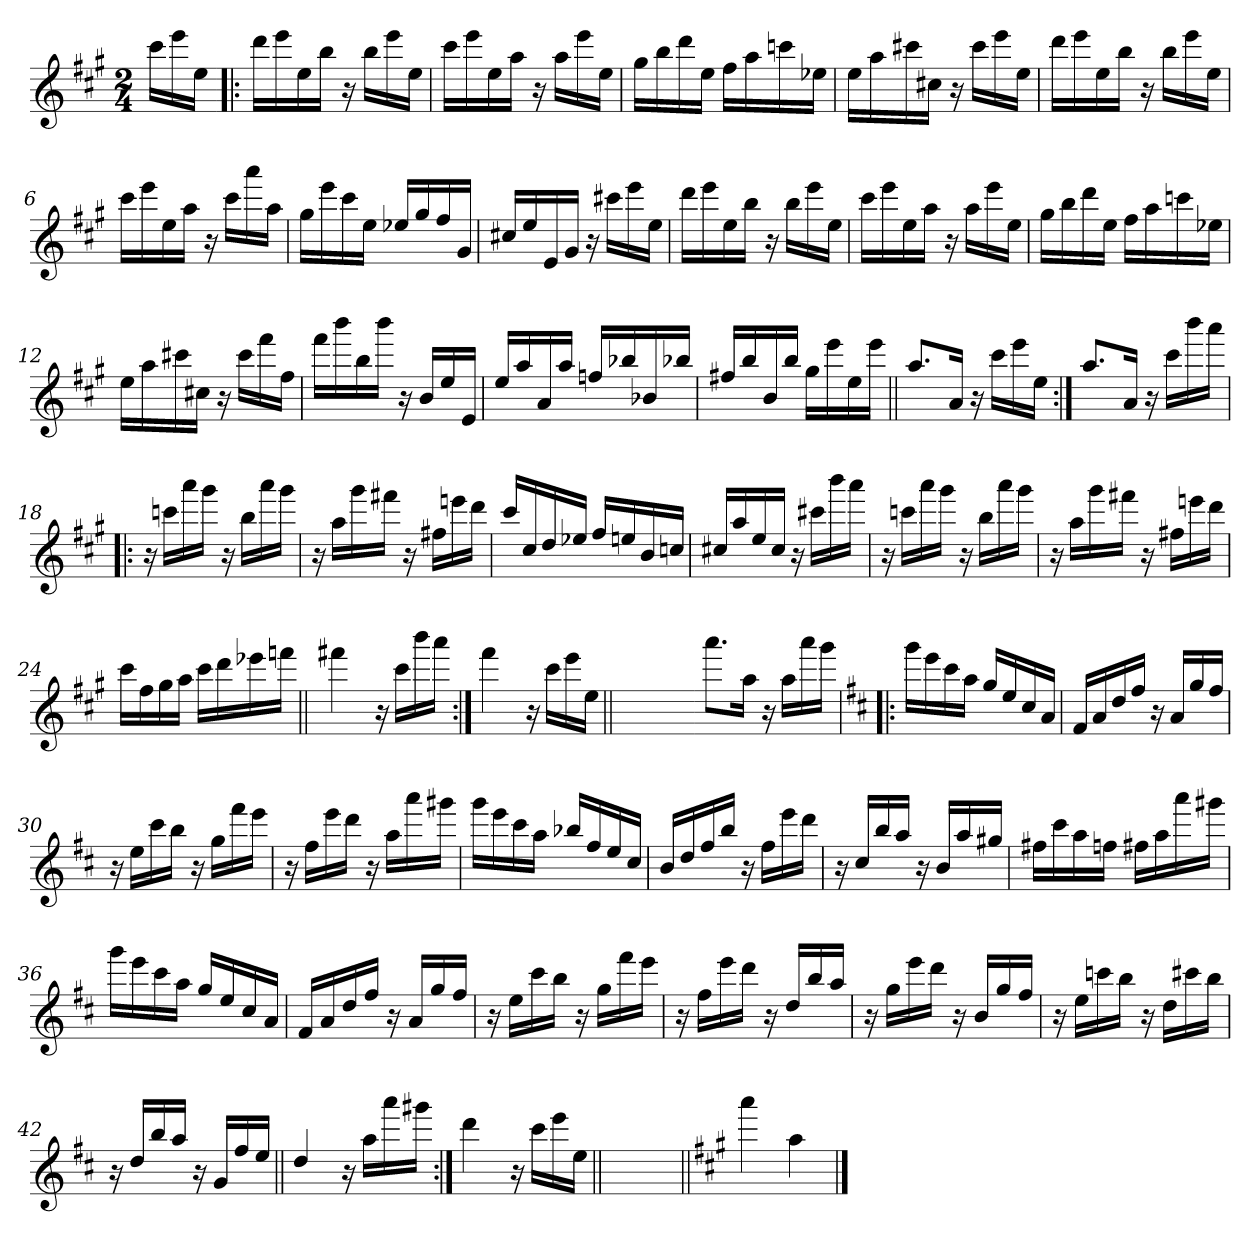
**kern
*part1
*staff1
*clefG2
*k[f#c#g#]
*A:
*M2/4
=
16ccc#\LL
16eee\
16ee\JJ
=1!|:
16ddd\LL
16eee\
16ee\
16bb\JJ
16r
16bb\LL
16eee\
16ee\JJ
=2
16ccc#\LL
16eee\
16ee\
16aa\JJ
16r
16aa\LL
16eee\
16ee\JJ
=3
16gg#\LL
16bb\
16ddd\
16ee\JJ
16ff#\LL
16aa\
16cccn\
16ee-X\JJ
=4
16ee\LL
16aa\
16ccc#X\
16cc#X\JJ
16r
16ccc#\LL
16eee\
16ee\JJ
!!LO:LB:g=z
=5
16ddd\LL
16eee\
16ee\
16bb\JJ
16r
16bb\LL
16eee\
16ee\JJ
=6
16ccc#\LL
16eee\
16ee\
16aa\JJ
16r
16ccc#\LL
16aaa\
16aa\JJ
=7
16gg#\LL
16eee\
16ccc#\
16ee\JJ
16ee-X/LL
16gg#/
16ff#/
16g#/JJ
=8
16cc#X/LL
16ee/
16e/
16g#/JJ
16r
16ccc#X\LL
16eee\
16ee\JJ
=9
16ddd\LL
16eee\
16ee\
16bb\JJ
16r
16bb\LL
16eee\
16ee\JJ
!!LO:LB:g=z
=10
16ccc#\LL
16eee\
16ee\
16aa\JJ
16r
16aa\LL
16eee\
16ee\JJ
=11
16gg#\LL
16bb\
16ddd\
16ee\JJ
16ff#\LL
16aa\
16cccn\
16ee-X\JJ
=12
16ee\LL
16aa\
16ccc#X\
16cc#X\JJ
16r
16ccc#\LL
16fff#\
16ff#\JJ
=13
16fff#\LL
16bbb\
16bb\
16bbb\JJ
16r
16b/LL
16ee/
16e/JJ
!!LO:LB:g=z
=14
16ee/LL
16aa/
16a/
16aa/JJ
16ffn/LL
16bb-X/
16b-X/
16bb-X/JJ
=15
16ff#X/LL
16bb/
16b/
16bb/JJ
16gg#\LL
16eee\
16ee\
16eee\JJ
=16||
8.aa/L
16a/Jk
16r
16ccc#\LL
16eee\
16ee\JJ
=17:|!
8.aa/L
16a/Jk
16r
16ccc#\LL
16bbb\
16aaa\JJ
=18!|:
16r
16cccn\LL
16aaa\
16ggg#\JJ
16r
16bb\LL
16aaa\
16ggg#\JJ
!!LO:LB:g=z
=19
16r
16aa\LL
16ggg#\
16fff#X\JJ
16r
16ff#X\LL
16eeen\
16ddd\JJ
=20
16ccc#/LL
16cc#/
16dd/
16ee-X/JJ
16ff#/LL
16een/
16b/
16ccn/JJ
=21
16cc#X/LL
16aa/
16ee/
16cc#/JJ
16r
16ccc#X\LL
16bbb\
16aaa\JJ
=22
16r
16cccn\LL
16aaa\
16ggg#\JJ
16r
16bb\LL
16aaa\
16ggg#\JJ
!!LO:LB:g=z
=23
16r
16aa\LL
16ggg#\
16fff#X\JJ
16r
16ff#X\LL
16eeen\
16ddd\JJ
=24
16ccc#\LL
16ff#\
16gg#\
16aa\JJ
16ccc#\LL
16ddd\
16eee-X\
16fffn\JJ
=25||
4fff#X\
16r
16ccc#\LL
16bbb\
16aaa\JJ
=26:|!
4fff#\
16r
16ccc#\LL
16eee\
16ee\JJ
=26X261||
2ryy
!!LO:LB:g=z
=27-
8.aaa\L
16aa\Jk
16r
16aa\LL
16aaa\
16ggg#\JJ
=28!|:
*k[f#c#]
*D:
16ggg\LL
16eee\
16ccc#\
16aa\JJ
16gg/LL
16ee/
16cc#/
16a/JJ
=29
16f#/LL
16a/
16dd/
16ff#/JJ
16r
16a/LL
16gg/
16ff#/JJ
=30
16r
16ee\LL
16ccc#\
16bb\JJ
16r
16gg\LL
16fff#\
16eee\JJ
=31
16r
16ff#\LL
16eee\
16ddd\JJ
16r
16aa\LL
16aaa\
16ggg#X\JJ
!!LO:LB:g=z
=32
16ggg\LL
16eee\
16ccc#\
16aa\JJ
16bb-X/LL
16ff#/
16ee/
16cc#/JJ
=33
16b/LL
16dd/
16ff#/
16bb/JJ
16r
16ff#\LL
16eee\
16ddd\JJ
=34
16r
16cc#/LL
16bb/
16aa/JJ
16r
16b/LL
16aa/
16gg#X/JJ
=35
16ff#X\LL
16ccc#\
16aa\
16ffn\JJ
16ff#X\LL
16aa\
16aaa\
16ggg#X\JJ
=36
16ggg\LL
16eee\
16ccc#\
16aa\JJ
16gg/LL
16ee/
16cc#/
16a/JJ
!!LO:LB:g=z
=37
16f#/LL
16a/
16dd/
16ff#/JJ
16r
16a/LL
16gg/
16ff#/JJ
=38
16r
16ee\LL
16ccc#\
16bb\JJ
16r
16gg\LL
16fff#\
16eee\JJ
=39
16r
16ff#\LL
16eee\
16ddd\JJ
16r
16dd/LL
16bb/
16aa/JJ
=40
16r
16gg\LL
16eee\
16ddd\JJ
16r
16b/LL
16gg/
16ff#/JJ
=41
16r
16ee\LL
16cccn\
16bb\JJ
16r
16dd\LL
16ccc#X\
16bb\JJ
!!LO:LB:g=z
=42
16r
16dd/LL
16bb/
16aa/JJ
16r
16g/LL
16ff#/
16ee/JJ
=43||
4dd/
16r
16aa\LL
16aaa\
16ggg#X\JJ
=44:|!
4ddd\
16r
16ccc#\LL
16eee\
16ee\JJ
=45||
2ryy
=46||
*k[f#c#g#]
*A:
4aaa\
4aa\
==
*-
